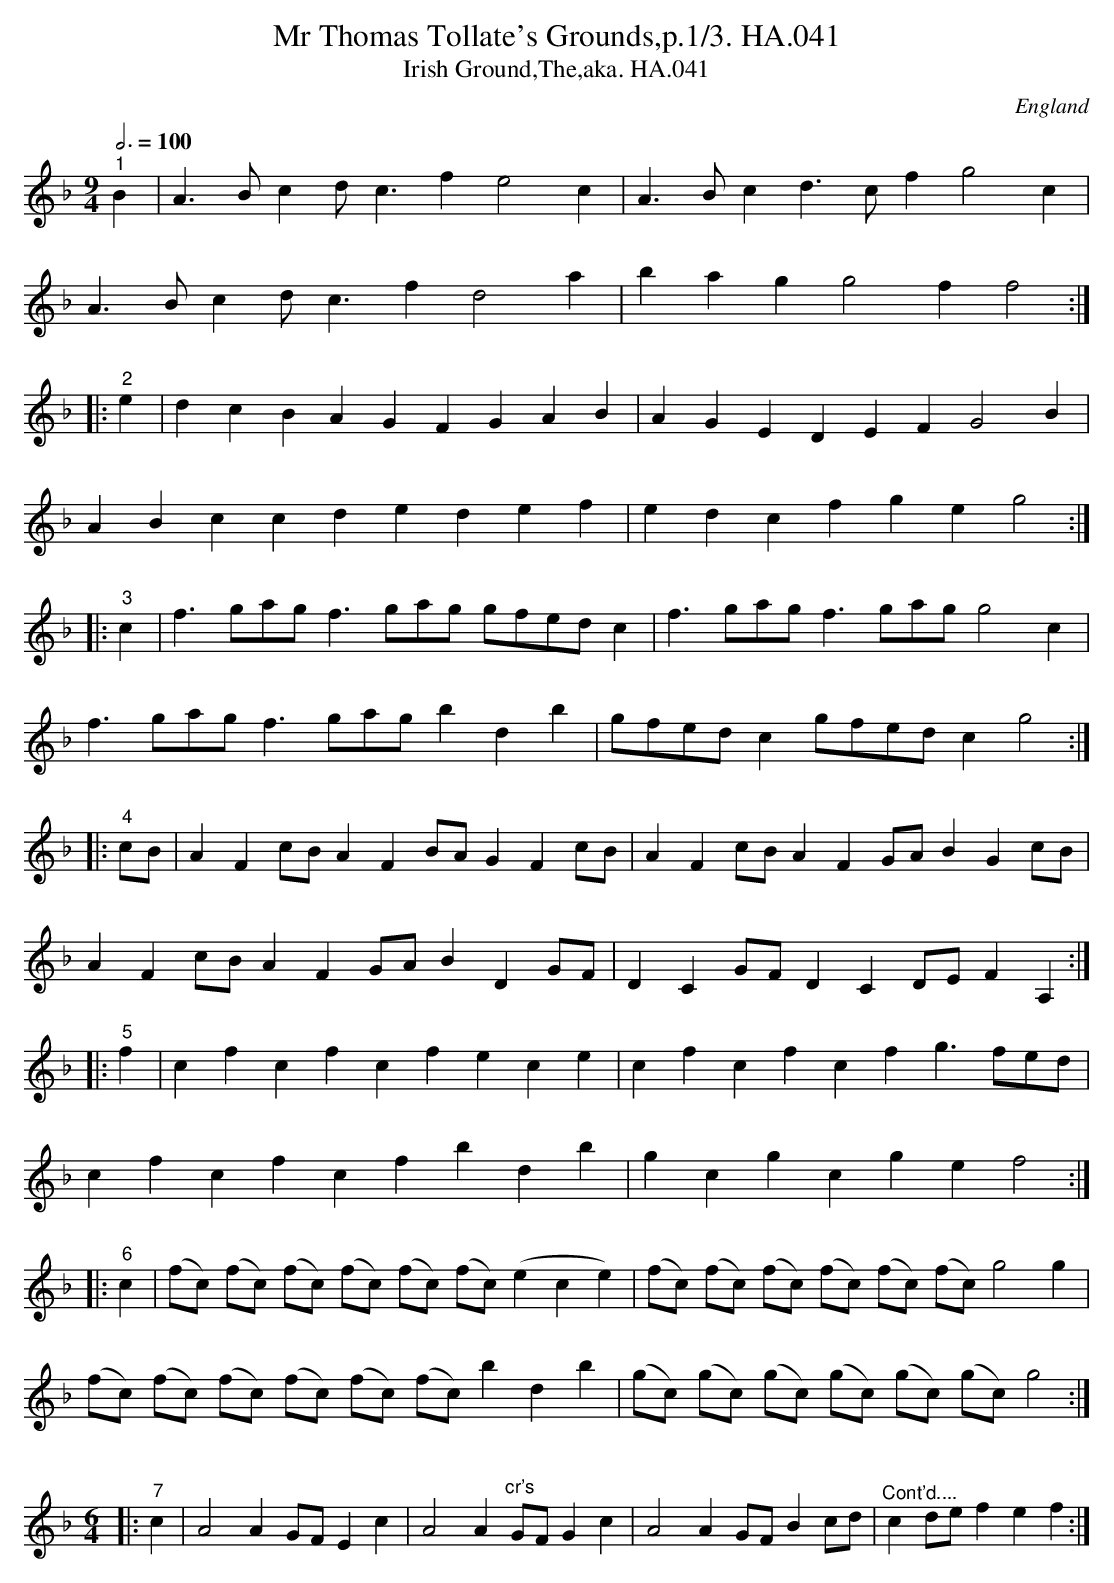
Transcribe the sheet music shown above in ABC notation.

X:1
T:Mr Thomas Tollate's Grounds,p.1/3. HA.041
T:Irish Ground,The,aka. HA.041
M:9/4
L:1/4
Q:3/4=100
O:England
K:F major
"^1"B|A>Bc d<cf e2c|A>Bc d>cf g2c|!
A>Bc d<cf d2a|bag g2ff2:|!
|:"^2"e|dcB AGF GAB|AGE DEF G2B|!
ABc cde def|edc fge g2:|!
|:"^3"c|f>ga/g/ f>ga/g/ g/f/e/d/c|f>ga/g/ f>ga/g/ g2c|!
f>ga/g/ f>ga/g/ bdb|g/f/e/d/c g/f/e/d/c g2:|!
|:"^4"c/B/|AFc/B/AFB/A/GF c/B/|AF c/B/AF G/A/BGc/B/|!
AF c/B/ AF G/A/ BDG/F/|DC G/F/ DC D/E/ FA,:|!
|:"^5"f|cfc fcf ece|cfc fcf g>fe/d/|!
cfc fcf bdb|gcg cge f2::!
"^6"c|(f/c/) (f/c/) (f/c/) (f/c/) (f/c/) (f/c/) (ece)|\
(f/c/) (f/c/) (f/c/) (f/c/) (f/c/) (f/c/) g2g|!
(f/c/) (f/c/) (f/c/) (f/c/) (f/c/) (f/c/) bdb|\
(g/c/) (g/c/) (g/c/) (g/c/) (g/c/) (g/c/) g2:|!
M:6/4
|:"^7"c|A2A G/F/Ec|A2A "^cr's"G/F/Gc|A2A G/F/Bc/d/|"^Cont'd...."cd/e/fef:|
